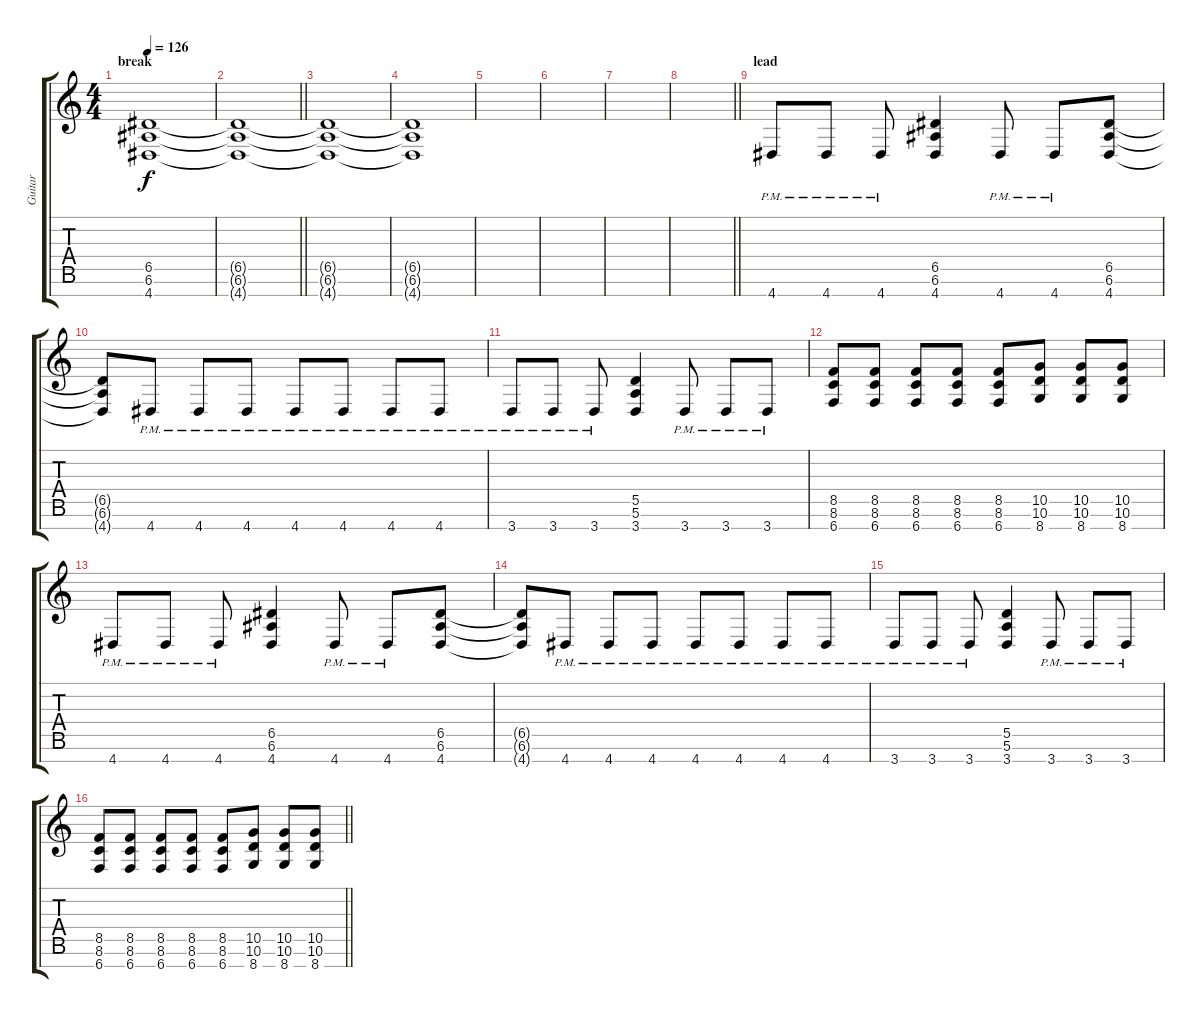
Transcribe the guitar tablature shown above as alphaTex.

\track ("Guitar" "Guitar") {instrument distortionguitar}
\staff {score tabs}
\tuning (E4 B3 G3 D3 A2 E2 B1) {hide}
\ts (4 4)
\section ("" "break")
\tempo 126
\clef g2
\ks c
(6.5 6.6 4.7).1{dy f volume 0} |
\barLineRight lightlight
(6.5{t} 6.6{t} 4.7{t}).1 |
(6.5{t} 6.6{t} 4.7{t}).1 |
(6.5{t} 6.6{t} 4.7{t}).1 |
|
|
|
\barLineRight lightlight
|
\section ("" "lead")
4.7{pm}.8{volume 13} 4.7{pm}.8 4.7{pm}.8 (6.5 6.6 4.7).4 4.7{pm}.8 4.7{pm}.8 (6.5 6.6 4.7).8 |
(6.5{t} 6.6{t} 4.7{t}).8 4.7{pm}.8 4.7{pm}.8 4.7{pm}.8 4.7{pm}.8 4.7{pm}.8 4.7{pm}.8 4.7{pm}.8 |
3.7{pm}.8 3.7{pm}.8 3.7{pm}.8 (5.5 5.6 3.7).4 3.7{pm}.8 3.7{pm}.8 3.7{pm}.8 |
(8.5 8.6 6.7).8 (8.5 8.6 6.7).8 (8.5 8.6 6.7).8 (8.5 8.6 6.7).8 (8.5 8.6 6.7).8 (10.5 10.6 8.7).8 (10.5 10.6 8.7).8 (10.5 10.6 8.7).8 |
4.7{pm}.8 4.7{pm}.8 4.7{pm}.8 (6.5 6.6 4.7).4 4.7{pm}.8 4.7{pm}.8 (6.5 6.6 4.7).8 |
(6.5{t} 6.6{t} 4.7{t}).8 4.7{pm}.8 4.7{pm}.8 4.7{pm}.8 4.7{pm}.8 4.7{pm}.8 4.7{pm}.8 4.7{pm}.8 |
3.7{pm}.8 3.7{pm}.8 3.7{pm}.8 (5.5 5.6 3.7).4 3.7{pm}.8 3.7{pm}.8 3.7{pm}.8 |
\barLineRight lightlight
(8.5 8.6 6.7).8 (8.5 8.6 6.7).8 (8.5 8.6 6.7).8 (8.5 8.6 6.7).8 (8.5 8.6 6.7).8 (10.5 10.6 8.7).8 (10.5 10.6 8.7).8 (10.5 10.6 8.7).8
